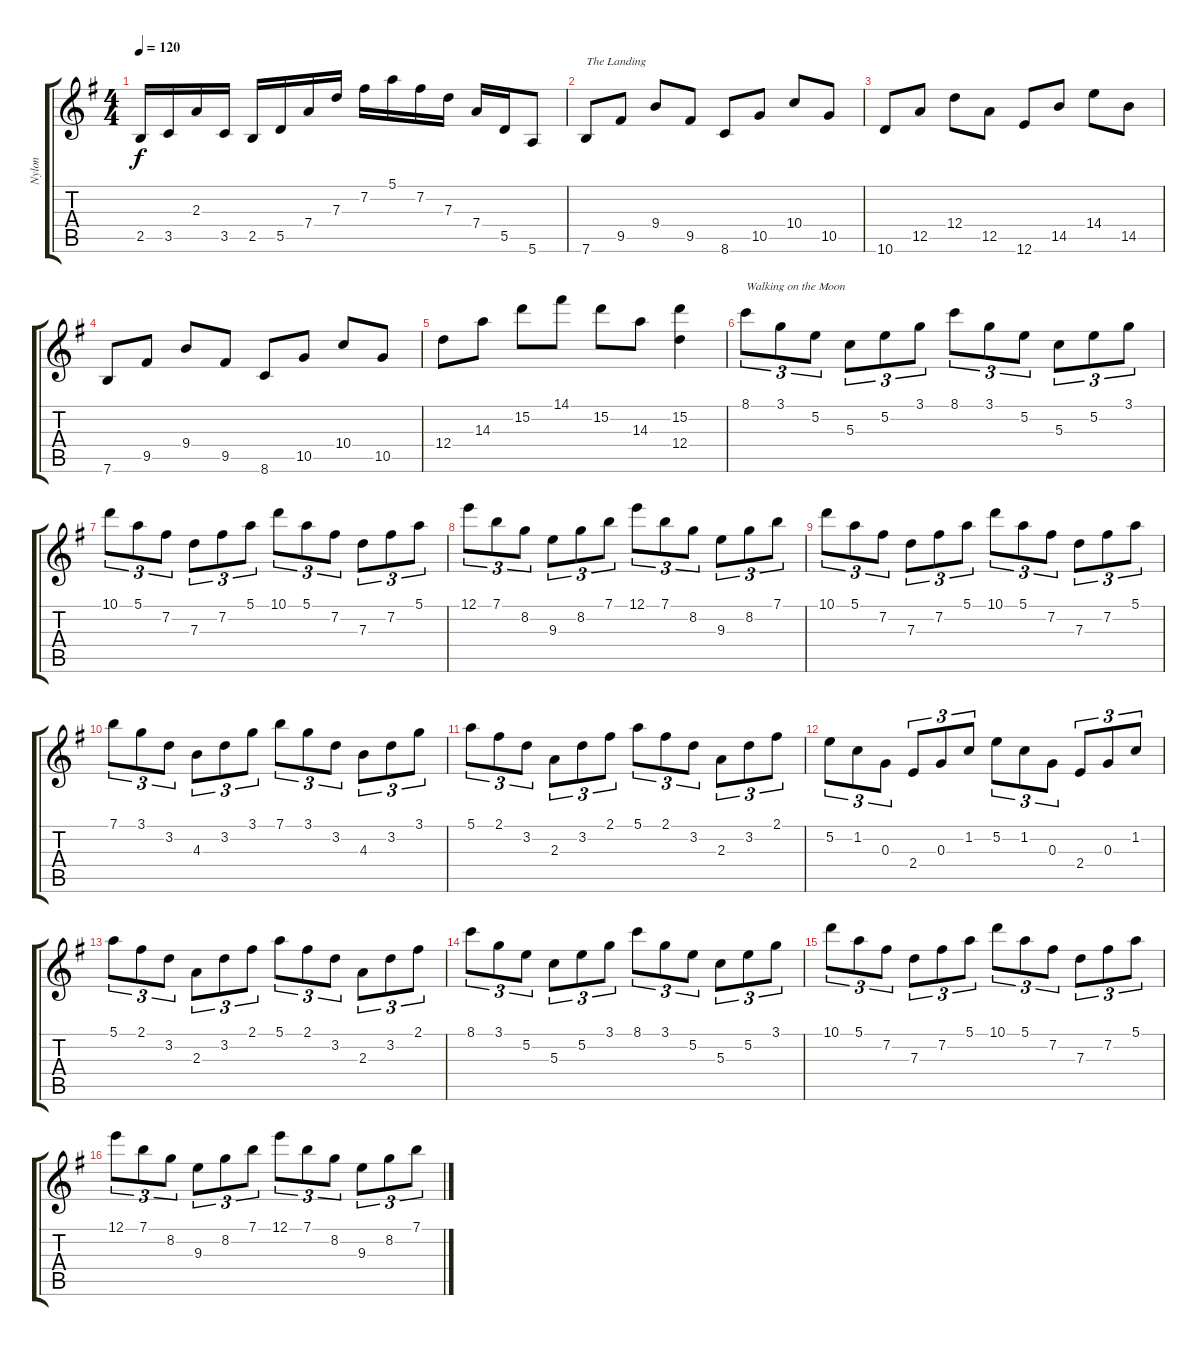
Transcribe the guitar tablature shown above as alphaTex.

\track ("Nylon" "Nylon") {instrument acousticguitarnylon}
\staff {score tabs}
\tuning (E4 B3 G3 D3 A2 E2) {hide}
\ts (4 4)
\tempo 120
\clef g2
\ks g
2.5.16{dy f} 3.5.16 2.3.16 3.5.16 2.5.16 5.5.16 7.4.16 7.3.16 7.2.16 5.1.16 7.2.16 7.3.16 7.4.16 5.5.16 5.6.8 |
7.6.8{txt "The Landing"} 9.5.8 9.4.8 9.5.8 8.6.8 10.5.8 10.4.8 10.5.8 |
10.6.8 12.5.8 12.4.8 12.5.8 12.6.8 14.5.8 14.4.8 14.5.8 |
7.6.8 9.5.8 9.4.8 9.5.8 8.6.8 10.5.8 10.4.8 10.5.8 |
12.4.8 14.3.8 15.2.8 14.1.8 15.2.8 14.3.8 (15.2 12.4).4 |
8.1.8{tu (3 2) txt "Walking on the Moon"} 3.1.8{tu (3 2)} 5.2.8{tu (3 2)} 5.3.8{tu (3 2)} 5.2.8{tu (3 2)} 3.1.8{tu (3 2)} 8.1.8{tu (3 2)} 3.1.8{tu (3 2)} 5.2.8{tu (3 2)} 5.3.8{tu (3 2)} 5.2.8{tu (3 2)} 3.1.8{tu (3 2)} |
10.1.8{tu (3 2)} 5.1.8{tu (3 2)} 7.2.8{tu (3 2)} 7.3.8{tu (3 2)} 7.2.8{tu (3 2)} 5.1.8{tu (3 2)} 10.1.8{tu (3 2)} 5.1.8{tu (3 2)} 7.2.8{tu (3 2)} 7.3.8{tu (3 2)} 7.2.8{tu (3 2)} 5.1.8{tu (3 2)} |
12.1.8{tu (3 2)} 7.1.8{tu (3 2)} 8.2.8{tu (3 2)} 9.3.8{tu (3 2)} 8.2.8{tu (3 2)} 7.1.8{tu (3 2)} 12.1.8{tu (3 2)} 7.1.8{tu (3 2)} 8.2.8{tu (3 2)} 9.3.8{tu (3 2)} 8.2.8{tu (3 2)} 7.1.8{tu (3 2)} |
10.1.8{tu (3 2)} 5.1.8{tu (3 2)} 7.2.8{tu (3 2)} 7.3.8{tu (3 2)} 7.2.8{tu (3 2)} 5.1.8{tu (3 2)} 10.1.8{tu (3 2)} 5.1.8{tu (3 2)} 7.2.8{tu (3 2)} 7.3.8{tu (3 2)} 7.2.8{tu (3 2)} 5.1.8{tu (3 2)} |
7.1.8{tu (3 2)} 3.1.8{tu (3 2)} 3.2.8{tu (3 2)} 4.3.8{tu (3 2)} 3.2.8{tu (3 2)} 3.1.8{tu (3 2)} 7.1.8{tu (3 2)} 3.1.8{tu (3 2)} 3.2.8{tu (3 2)} 4.3.8{tu (3 2)} 3.2.8{tu (3 2)} 3.1.8{tu (3 2)} |
5.1.8{tu (3 2)} 2.1.8{tu (3 2)} 3.2.8{tu (3 2)} 2.3.8{tu (3 2)} 3.2.8{tu (3 2)} 2.1.8{tu (3 2)} 5.1.8{tu (3 2)} 2.1.8{tu (3 2)} 3.2.8{tu (3 2)} 2.3.8{tu (3 2)} 3.2.8{tu (3 2)} 2.1.8{tu (3 2)} |
5.2.8{tu (3 2)} 1.2.8{tu (3 2)} 0.3.8{tu (3 2)} 2.4.8{tu (3 2)} 0.3.8{tu (3 2)} 1.2.8{tu (3 2)} 5.2.8{tu (3 2)} 1.2.8{tu (3 2)} 0.3.8{tu (3 2)} 2.4.8{tu (3 2)} 0.3.8{tu (3 2)} 1.2.8{tu (3 2)} |
5.1.8{tu (3 2)} 2.1.8{tu (3 2)} 3.2.8{tu (3 2)} 2.3.8{tu (3 2)} 3.2.8{tu (3 2)} 2.1.8{tu (3 2)} 5.1.8{tu (3 2)} 2.1.8{tu (3 2)} 3.2.8{tu (3 2)} 2.3.8{tu (3 2)} 3.2.8{tu (3 2)} 2.1.8{tu (3 2)} |
8.1.8{tu (3 2)} 3.1.8{tu (3 2)} 5.2.8{tu (3 2)} 5.3.8{tu (3 2)} 5.2.8{tu (3 2)} 3.1.8{tu (3 2)} 8.1.8{tu (3 2)} 3.1.8{tu (3 2)} 5.2.8{tu (3 2)} 5.3.8{tu (3 2)} 5.2.8{tu (3 2)} 3.1.8{tu (3 2)} |
10.1.8{tu (3 2)} 5.1.8{tu (3 2)} 7.2.8{tu (3 2)} 7.3.8{tu (3 2)} 7.2.8{tu (3 2)} 5.1.8{tu (3 2)} 10.1.8{tu (3 2)} 5.1.8{tu (3 2)} 7.2.8{tu (3 2)} 7.3.8{tu (3 2)} 7.2.8{tu (3 2)} 5.1.8{tu (3 2)} |
12.1.8{tu (3 2)} 7.1.8{tu (3 2)} 8.2.8{tu (3 2)} 9.3.8{tu (3 2)} 8.2.8{tu (3 2)} 7.1.8{tu (3 2)} 12.1.8{tu (3 2)} 7.1.8{tu (3 2)} 8.2.8{tu (3 2)} 9.3.8{tu (3 2)} 8.2.8{tu (3 2)} 7.1.8{tu (3 2)}
